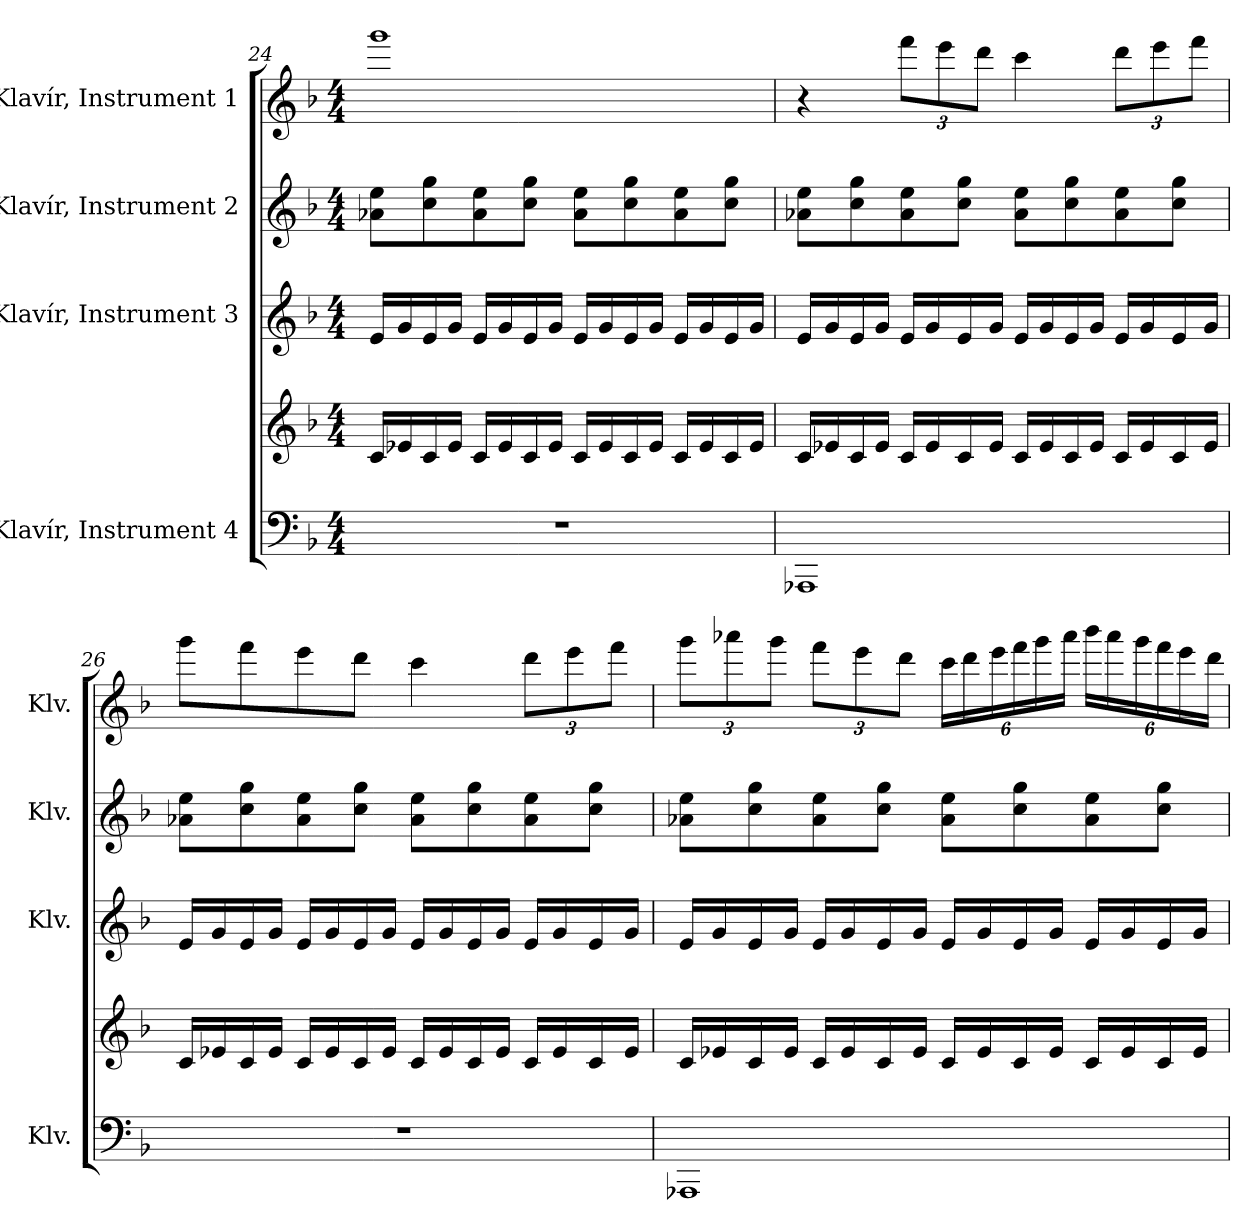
**kern	**kern	**kern	**kern	**kern
*part4	*part4	*part3	*part2	*part1
*staff5	*staff4	*staff3	*staff2	*staff1
*I"Klavír, Instrument  4	*	*I"Klavír, Instrument  3	*I"Klavír, Instrument  2	*I"Klavír, Instrument  1
*I'Klv.	*	*I'Klv.	*I'Klv.	*I'Klv.
*clefF4	*clefG2	*clefG2	*clefG2	*clefG2
*k[b-]	*k[b-]	*k[b-]	*k[b-]	*k[b-]
*M4/4	*M4/4	*M4/4	*M4/4	*M4/4
=24	=24	=24	=24	=24
1r	16c/LL	16e/LL	8a-X\ 8ee\L	1ggg
.	16e-X/	16g/	.	.
.	16c/	16e/	8cc\ 8gg\	.
.	16e-/JJ	16g/JJ	.	.
.	16c/LL	16e/LL	8a-\ 8ee\	.
.	16e-/	16g/	.	.
.	16c/	16e/	8cc\ 8gg\J	.
.	16e-/JJ	16g/JJ	.	.
.	16c/LL	16e/LL	8a-\ 8ee\L	.
.	16e-/	16g/	.	.
.	16c/	16e/	8cc\ 8gg\	.
.	16e-/JJ	16g/JJ	.	.
.	16c/LL	16e/LL	8a-\ 8ee\	.
.	16e-/	16g/	.	.
.	16c/	16e/	8cc\ 8gg\J	.
.	16e-/JJ	16g/JJ	.	.
!!LO:PB:g=z
=25	=25	=25	=25	=25
1AAA-X	16c/LL	16e/LL	8a-X\ 8ee\L	4r
.	16e-X/	16g/	.	.
.	16c/	16e/	8cc\ 8gg\	.
.	16e-/JJ	16g/JJ	.	.
*	*	*	*	*Xbrackettup
*	*	*	*	*MM100
.	16c/LL	16e/LL	8a-\ 8ee\	12fff\L
.	16e-/	16g/	.	.
*	*	*	*	*MM110
.	.	.	.	12eee\
.	16c/	16e/	8cc\ 8gg\J	.
*	*	*	*	*MM120
.	.	.	.	12ddd\J
.	16e-/JJ	16g/JJ	.	.
.	16c/LL	16e/LL	8a-\ 8ee\L	4ccc\
.	16e-/	16g/	.	.
.	16c/	16e/	8cc\ 8gg\	.
.	16e-/JJ	16g/JJ	.	.
*	*	*	*	*MM100
.	16c/LL	16e/LL	8a-\ 8ee\	12ddd\L
.	16e-/	16g/	.	.
*	*	*	*	*MM120
.	.	.	.	12eee\
.	16c/	16e/	8cc\ 8gg\J	.
.	.	.	.	12fff\J
.	16e-/JJ	16g/JJ	.	.
=26	=26	=26	=26	=26
*	*	*	*	*MM100
1r	16c/LL	16e/LL	8a-X\ 8ee\L	8ggg\L
.	16e-X/	16g/	.	.
*	*	*	*	*MM120
.	16c/	16e/	8cc\ 8gg\	8fff\
.	16e-/JJ	16g/JJ	.	.
.	16c/LL	16e/LL	8a-\ 8ee\	8eee\
.	16e-/	16g/	.	.
.	16c/	16e/	8cc\ 8gg\J	8ddd\J
.	16e-/JJ	16g/JJ	.	.
.	16c/LL	16e/LL	8a-\ 8ee\L	4ccc\
.	16e-/	16g/	.	.
.	16c/	16e/	8cc\ 8gg\	.
.	16e-/JJ	16g/JJ	.	.
*	*	*	*	*MM110
.	16c/LL	16e/LL	8a-\ 8ee\	12ddd\L
.	16e-/	16g/	.	.
*	*	*	*	*MM120
.	.	.	.	12eee\
.	16c/	16e/	8cc\ 8gg\J	.
.	.	.	.	12fff\J
.	16e-/JJ	16g/JJ	.	.
!!LO:LB:g=z
=27	=27	=27	=27	=27
*	*	*	*	*MM100
1AAA-X	16c/LL	16e/LL	8a-X\ 8ee\L	12ggg\L
.	16e-X/	16g/	.	.
*	*	*	*	*MM120
.	.	.	.	12aaa-X\
.	16c/	16e/	8cc\ 8gg\	.
.	.	.	.	12ggg\J
.	16e-/JJ	16g/JJ	.	.
.	16c/LL	16e/LL	8a-\ 8ee\	12fff\L
.	16e-/	16g/	.	.
.	.	.	.	12eee\
.	16c/	16e/	8cc\ 8gg\J	.
.	.	.	.	12ddd\J
.	16e-/JJ	16g/JJ	.	.
*	*	*	*	*MM90
.	16c/LL	16e/LL	8a-\ 8ee\L	24ccc\LL
*	*	*	*	*MM100
.	.	.	.	24ddd\
.	16e-/	16g/	.	.
*	*	*	*	*MM110
.	.	.	.	24eee\
*	*	*	*	*MM120
.	16c/	16e/	8cc\ 8gg\	24fff\
.	.	.	.	24ggg\
.	16e-/JJ	16g/JJ	.	.
.	.	.	.	24aaa-\JJ
.	16c/LL	16e/LL	8a-\ 8ee\	24bbb-\LL
.	.	.	.	24aaa-\
.	16e-/	16g/	.	.
.	.	.	.	24ggg\
.	16c/	16e/	8cc\ 8gg\J	24fff\
.	.	.	.	24eee\
.	16e-/JJ	16g/JJ	.	.
.	.	.	.	24ddd\JJ
=	=	=	=	=
*-	*-	*-	*-	*-
